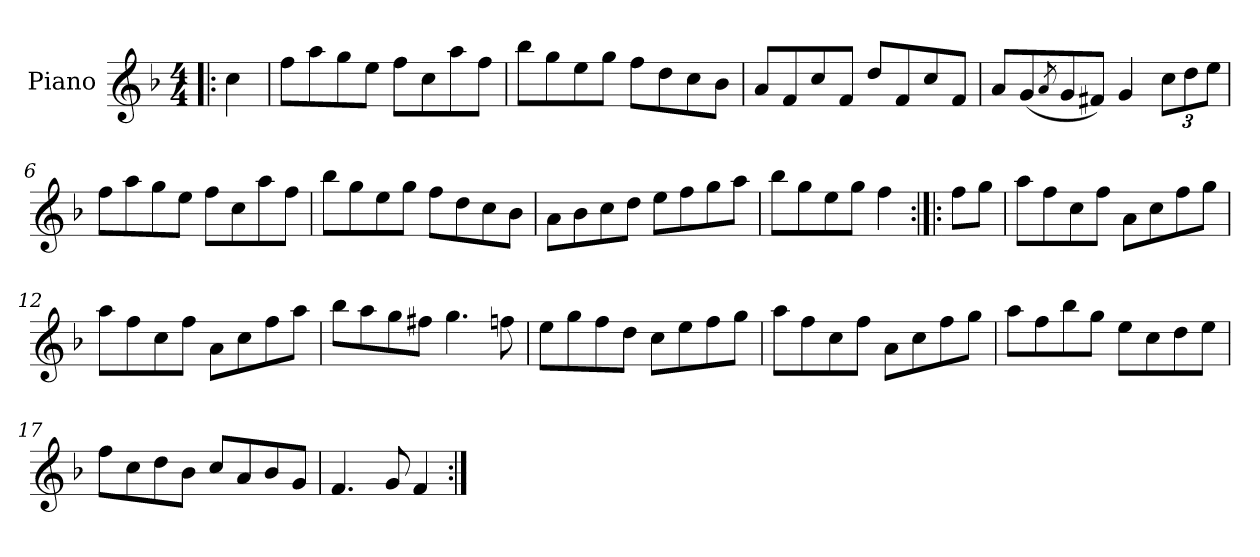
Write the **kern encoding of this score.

**kern
*part1
*staff1
*I"Piano
*I'Pno
*clefG2
*k[b-]
*F:
*M4/4
=1!|:
4cc\
=2
8ff\L
8aa\
8gg\
8ee\J
8ff\L
8cc\
8aa\
8ff\J
=3
8bb-\L
8gg\
8ee\
8gg\J
8ff\L
8dd\
8cc\
8b-\J
=4
8a/L
8f/
8cc/
8f/J
8dd/L
8f/
8cc/
8f/J
!!LO:LB:g=z
=5
8a/L
(<8g/
8qa/
8g/
8f#X/J)
4g/
12cc\L
12dd\
12ee\J
=6
8ff\L
8aa\
8gg\
8ee\J
8ff\L
8cc\
8aa\
8ff\J
=7
8bb-\L
8gg\
8ee\
8gg\J
8ff\L
8dd\
8cc\
8b-\J
=8
8a\L
8b-\
8cc\
8dd\J
8ee\L
8ff\
8gg\
8aa\J
!!LO:LB:g=z
=9
8bb-\L
8gg\
8ee\
8gg\J
4ff\
=10:|!|:
8ff\L
8gg\J
=11
8aa\L
8ff\
8cc\
8ff\J
8a\L
8cc\
8ff\
8gg\J
=12
8aa\L
8ff\
8cc\
8ff\J
8a\L
8cc\
8ff\
8aa\J
=13
8bb-\L
8aa\
8gg\
8ff#X\J
4.gg\
8ffn\
!!LO:LB:g=z
=14
8ee\L
8gg\
8ff\
8dd\J
8cc\L
8ee\
8ff\
8gg\J
=15
8aa\L
8ff\
8cc\
8ff\J
8a\L
8cc\
8ff\
8gg\J
=16
8aa\L
8ff\
8bb-\
8gg\J
8ee\L
8cc\
8dd\
8ee\J
=17
8ff\L
8cc\
8dd\
8b-\J
8cc/L
8a/
8b-/
8g/J
=18
4.f/
8g/
4f/
=:|!
*-
